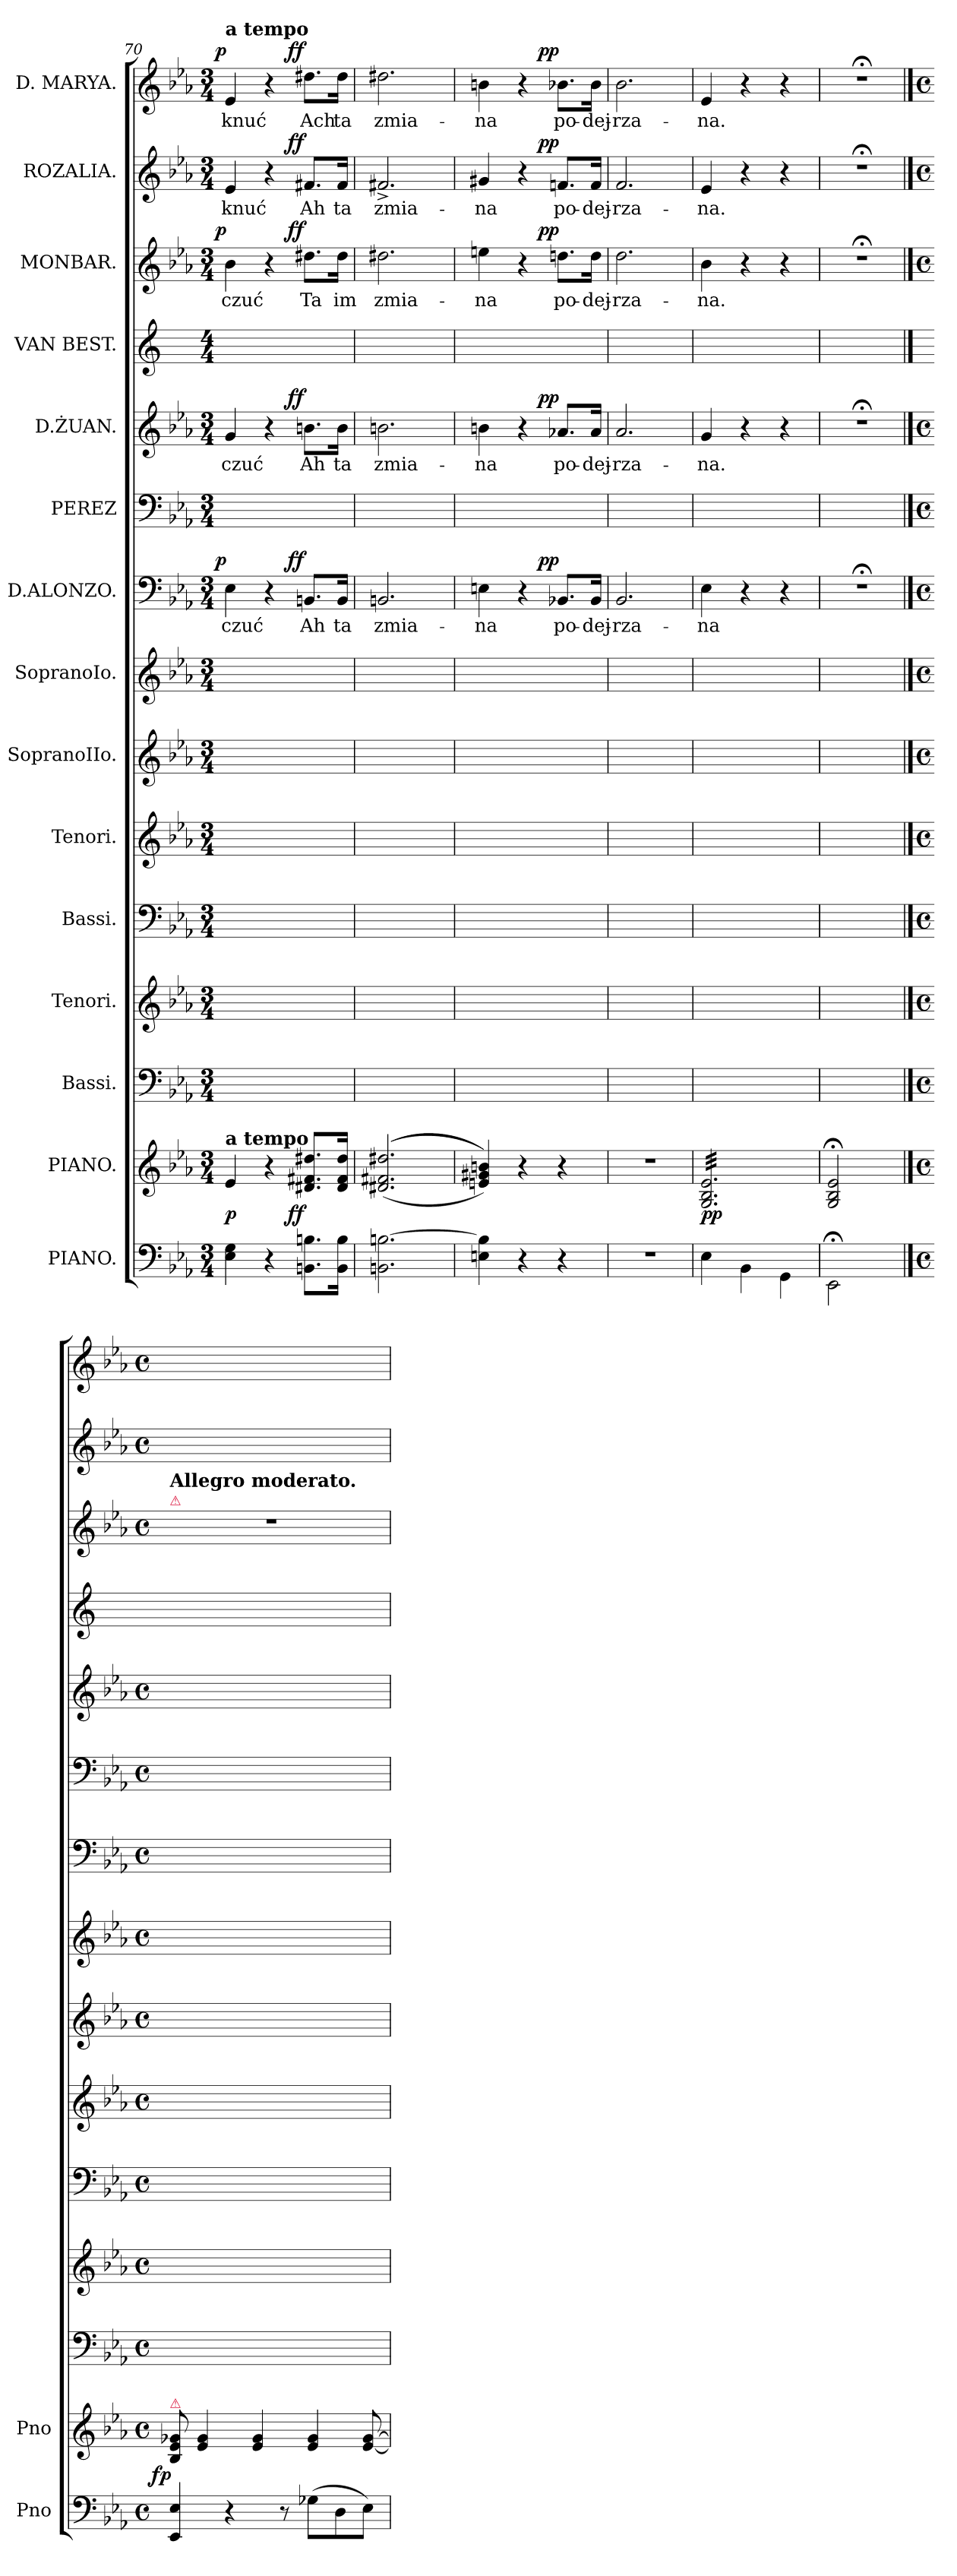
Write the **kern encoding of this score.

**kern	**kern	**dynam	**kern	**kern	**kern	**kern	**kern	**kern	**kern	**text	**dynam	**kern	**kern	**text	**dynam	**kern	**kern	**text	**dynam	**kern	**text	**dynam	**kern	**text	**dynam
*part15	*part14	*part14	*part13	*part12	*part11	*part10	*part9	*part8	*part7	*part7	*part7	*part6	*part5	*part5	*part5	*part4	*part3	*part3	*part3	*part2	*part2	*part2	*part1	*part1	*part1
*staff15	*staff14	*staff14	*staff13	*staff12	*staff11	*staff10	*staff9	*staff8	*staff7	*staff7	*staff7	*staff6	*staff5	*staff5	*staff5	*staff4	*staff3	*staff3	*staff3	*staff2	*staff2	*staff2	*staff1	*staff1	*staff1
*I"PIANO.	*I"PIANO.	*	*I"Bassi.	*I"Tenori.	*I"Bassi.	*I"Tenori.	*I"SopranoIIo.	*I"SopranoIo.	*I"D.ALONZO.	*	*	*I"PEREZ	*I"D.ŻUAN.	*	*	*I"VAN BEST.	*I"MONBAR.	*	*	*I"ROZALIA.	*	*	*I"D. MARYA.	*	*
*I'Pno	*I'Pno	*	*	*	*	*	*	*	*	*	*	*	*	*	*	*	*	*	*	*	*	*	*	*	*
*clefF4	*clefG2	*	*clefF4	*clefG2	*clefF4	*clefG2	*clefG2	*clefG2	*clefF4	*	*	*clefF4	*clefG2	*	*	*clefG2	*clefG2	*	*	*clefG2	*	*	*clefG2	*	*
*	*	*	*	*ITrd8c12	*	*ITrd8c12	*	*	*	*	*	*	*ITrd8c12	*	*	*ITrd8c12	*ITrd8c12	*	*	*	*	*	*	*	*
*k[b-e-a-]	*k[b-e-a-]	*	*k[b-e-a-]	*k[b-e-a-]	*k[b-e-a-]	*k[b-e-a-]	*k[b-e-a-]	*k[b-e-a-]	*k[b-e-a-]	*	*	*k[b-e-a-]	*k[b-e-a-]	*	*	*k[]	*k[b-e-a-]	*	*	*k[b-e-a-]	*	*	*k[b-e-a-]	*	*
*M3/4	*M3/4	*	*M3/4	*M3/4	*M3/4	*M3/4	*M3/4	*M3/4	*M3/4	*	*	*M3/4	*M3/4	*	*	*M4/4	*M3/4	*	*	*M3/4	*	*	*M3/4	*	*
=70	=70	=70	=70	=70	=70	=70	=70	=70	=70	=70	=70	=70	=70	=70	=70	=70	=70	=70	=70	=70	=70	=70	=70	=70	=70
!	!	!	!	!	!	!	!	!	!	!	!	!	!	!	!	!	!	!	!	!	!	!	!LO:TX:a:B:t=a tempo	!	!
!	!LO:TX:a:B:t=a tempo	!	!	!	!	!	!	!	!	!	!	!	!	!	!	!	!	!	!	!	!	!	!	!	!
!	!	!	!	!	!	!	!	!	!	!	!LO:DY:a:rj	!	!	!	!	!	!	!	!LO:DY:a:rj	!	!	!	!	!	!LO:DY:a:rj
4E-\ 4G\	4e-/	p	2.ryy	2.ryy	2.ryy	2.ryy	2.ryy	2.ryy	4E-\	czuć	p	2.ryy	4G/	czuć	.	2.ryy	4B-\	czuć	p	4e-/	knuć	.	4e-/	knuć	p
4r	4r	.	.	.	.	.	.	.	4r	.	.	.	4r	.	.	.	4r	.	.	4r	.	.	4r	.	.
!	!	!LO:DY:b:rj	!	!	!	!	!	!	!	!	!LO:DY:b:rj	!	!	!	!LO:DY:b:rj	!	!	!	!LO:DY:b:rj	!	!	!LO:DY:b:rj	!	!	!LO:DY:b:rj
8.BBn\ 8.Bn\L	8.d#X/ 8.f#X/ 8.dd#X/L	ff	.	.	.	.	.	.	8.BBn/L	Ah	ff	.	8.Bn\L	Ah	ff	.	8.d#X\L	Ta	ff	8.f#X/L	Ah	ff	8.dd#X\L	Ach	ff
16BB\ 16B\Jk	16d#/ 16f#/ 16dd#/Jk	.	.	.	.	.	.	.	16BB/Jk	ta	.	.	16B\Jk	ta	.	.	16d#\Jk	im	.	16f#/Jk	ta	.	16dd#\Jk	ta	.
=71	=71	=71	=71	=71	=71	=71	=71	=71	=71	=71	=71	=71	=71	=71	=71	=71	=71	=71	=71	=71	=71	=71	=71	=71	=71
2.BBn\ [2.Bn\	(<(>(>2.d#X/ 2.f#X/ 2.dd#X/	.	2.ryy	2.ryy	2.ryy	2.ryy	2.ryy	2.ryy	2.BBn/	zmia-	.	2.ryy	2.Bn\	zmia-	.	2.ryy	2.d#X\	zmia-	.	2.f#X^>/	zmia-	.	2.dd#X\	zmia-	.
=72	=72	=72	=72	=72	=72	=72	=72	=72	=72	=72	=72	=72	=72	=72	=72	=72	=72	=72	=72	=72	=72	=72	=72	=72	=72
4En\ 4B]\	4en/ 4g#X/ 4bn/)))	.	2.ryy	2.ryy	2.ryy	2.ryy	2.ryy	2.ryy	4En\	-na	.	2.ryy	4Bn\	-na	.	2.ryy	4en\	-na	.	4g#X/	-na	.	4bn\	-na	.
4r	4r	.	.	.	.	.	.	.	4r	.	.	.	4r	.	.	.	4r	.	.	4r	.	.	4r	.	.
!	!	!	!	!	!	!	!	!	!	!	!LO:DY:a:rj	!	!	!	!LO:DY:a:rj	!	!	!	!LO:DY:a:rj	!	!	!LO:DY:a:rj	!	!	!LO:DY:a:rj
4r	4r	.	.	.	.	.	.	.	8.BB-X/L	po-	pp	.	8.A-X/L	po-	pp	.	8.dn\L	po-	pp	8.fn/L	po-	pp	8.b-X\L	po-	pp
.	.	.	.	.	.	.	.	.	16BB-/Jk	-dej-	.	.	16A-/Jk	-dej-	.	.	16d\Jk	-dej-	.	16f/Jk	-dej-	.	16b-\Jk	-dej-	.
=73	=73	=73	=73	=73	=73	=73	=73	=73	=73	=73	=73	=73	=73	=73	=73	=73	=73	=73	=73	=73	=73	=73	=73	=73	=73
2.r	2.r	.	2.ryy	2.ryy	2.ryy	2.ryy	2.ryy	2.ryy	2.BB-/	-rza-	.	2.ryy	2.A-/	-rza-	.	2.ryy	2.d\	-rza-	.	2.f/	-rza-	.	2.b-\	-rza-	.
=74	=74	=74	=74	=74	=74	=74	=74	=74	=74	=74	=74	=74	=74	=74	=74	=74	=74	=74	=74	=74	=74	=74	=74	=74	=74
!	!LO:TX:a:i:t=trem.	!	!	!	!	!	!	!	!	!	!	!	!	!	!	!	!	!	!	!	!	!	!	!	!
*	*tremolo	*	*	*	*	*	*	*	*	*	*	*	*	*	*	*	*	*	*	*	*	*	*	*	*
4E-\	32G/ 32B-/ 32e-/LLL	pp	2.ryy	2.ryy	2.ryy	2.ryy	2.ryy	2.ryy	4E-\	-na	.	2.ryy	4G/	-na.	.	2.ryy	4B-\	-na.	.	4e-/	-na.	.	4e-/	-na.	.
.	32G/ 32B-/ 32e-/	.	.	.	.	.	.	.	.	.	.	.	.	.	.	.	.	.	.	.	.	.	.	.	.
.	32G/ 32B-/ 32e-/	.	.	.	.	.	.	.	.	.	.	.	.	.	.	.	.	.	.	.	.	.	.	.	.
.	32G/ 32B-/ 32e-/	.	.	.	.	.	.	.	.	.	.	.	.	.	.	.	.	.	.	.	.	.	.	.	.
.	32G/ 32B-/ 32e-/	.	.	.	.	.	.	.	.	.	.	.	.	.	.	.	.	.	.	.	.	.	.	.	.
.	32G/ 32B-/ 32e-/	.	.	.	.	.	.	.	.	.	.	.	.	.	.	.	.	.	.	.	.	.	.	.	.
.	32G/ 32B-/ 32e-/	.	.	.	.	.	.	.	.	.	.	.	.	.	.	.	.	.	.	.	.	.	.	.	.
.	32G/ 32B-/ 32e-/	.	.	.	.	.	.	.	.	.	.	.	.	.	.	.	.	.	.	.	.	.	.	.	.
4BB-\	32G/ 32B-/ 32e-/	.	.	.	.	.	.	.	4r	.	.	.	4r	.	.	.	4r	.	.	4r	.	.	4r	.	.
.	32G/ 32B-/ 32e-/	.	.	.	.	.	.	.	.	.	.	.	.	.	.	.	.	.	.	.	.	.	.	.	.
.	32G/ 32B-/ 32e-/	.	.	.	.	.	.	.	.	.	.	.	.	.	.	.	.	.	.	.	.	.	.	.	.
.	32G/ 32B-/ 32e-/	.	.	.	.	.	.	.	.	.	.	.	.	.	.	.	.	.	.	.	.	.	.	.	.
.	32G/ 32B-/ 32e-/	.	.	.	.	.	.	.	.	.	.	.	.	.	.	.	.	.	.	.	.	.	.	.	.
.	32G/ 32B-/ 32e-/	.	.	.	.	.	.	.	.	.	.	.	.	.	.	.	.	.	.	.	.	.	.	.	.
.	32G/ 32B-/ 32e-/	.	.	.	.	.	.	.	.	.	.	.	.	.	.	.	.	.	.	.	.	.	.	.	.
.	32G/ 32B-/ 32e-/	.	.	.	.	.	.	.	.	.	.	.	.	.	.	.	.	.	.	.	.	.	.	.	.
4GG\	32G/ 32B-/ 32e-/	.	.	.	.	.	.	.	4r	.	.	.	4r	.	.	.	4r	.	.	4r	.	.	4r	.	.
.	32G/ 32B-/ 32e-/	.	.	.	.	.	.	.	.	.	.	.	.	.	.	.	.	.	.	.	.	.	.	.	.
.	32G/ 32B-/ 32e-/	.	.	.	.	.	.	.	.	.	.	.	.	.	.	.	.	.	.	.	.	.	.	.	.
.	32G/ 32B-/ 32e-/	.	.	.	.	.	.	.	.	.	.	.	.	.	.	.	.	.	.	.	.	.	.	.	.
.	32G/ 32B-/ 32e-/	.	.	.	.	.	.	.	.	.	.	.	.	.	.	.	.	.	.	.	.	.	.	.	.
.	32G/ 32B-/ 32e-/	.	.	.	.	.	.	.	.	.	.	.	.	.	.	.	.	.	.	.	.	.	.	.	.
.	32G/ 32B-/ 32e-/	.	.	.	.	.	.	.	.	.	.	.	.	.	.	.	.	.	.	.	.	.	.	.	.
.	32G/ 32B-/ 32e-/JJJ	.	.	.	.	.	.	.	.	.	.	.	.	.	.	.	.	.	.	.	.	.	.	.	.
*	*Xtremolo	*	*	*	*	*	*	*	*	*	*	*	*	*	*	*	*	*	*	*	*	*	*	*	*
=75	=75	=75	=75	=75	=75	=75	=75	=75	=75	=75	=75	=75	=75	=75	=75	=75	=75	=75	=75	=75	=75	=75	=75	=75	=75
!LO:N:vis=2	!LO:N:vis=2	!	!	!	!	!	!	!	!	!	!	!	!	!	!	!	!	!	!	!	!	!	!	!	!
2.EE-;\	2.G;</ 2.B-;</ 2.e-;</	.	2.ryy	2.ryy	2.ryy	2.ryy	2.ryy	2.ryy	2.r;<	.	.	2.ryy	2.r;<	.	.	2.ryy	2.r;<	.	.	2.r;<	.	.	2.r;<	.	.
==76	==76	==76	==76	==76	==76	==76	==76	==76	==76	==76	==76	==76	==76	==76	==76	==76	==76	==76	==76	==76	==76	==76	==76	==76	==76
*M4/4	*M4/4	*	*M4/4	*M4/4	*M4/4	*M4/4	*M4/4	*M4/4	*M4/4	*	*	*M4/4	*M4/4	*	*	*	*M4/4	*	*	*M4/4	*	*	*M4/4	*	*
*met(c)	*met(c)	*	*met(c)	*met(c)	*met(c)	*met(c)	*met(c)	*met(c)	*met(c)	*	*	*met(c)	*met(c)	*	*	*	*met(c)	*	*	*met(c)	*	*	*met(c)	*	*
!	!	!	!	!	!	!	!	!	!	!	!	!	!	!	!	!	!LO:TX:a:B:color=crimson:t=⚠	!	!	!	!	!	!	!	!
!	!	!	!	!	!	!	!	!	!	!	!	!	!	!	!	!	!LO:TX:a:B:t=Allegro moderato.	!	!	!	!	!	!	!	!
!	!LO:TX:a:B:color=crimson:t=⚠	!	!	!	!	!	!	!	!	!	!	!	!	!	!	!	!	!	!	!	!	!	!	!	!
!	!	!LO:DY:b:rj	!	!	!	!	!	!	!	!	!	!	!	!	!	!	!	!	!	!	!	!	!	!	!
4EE-/ 4E-/	8B-/ 8e-/ 8g-X/	fp	1ryy	1ryy	1ryy	1ryy	1ryy	1ryy	1ryy	.	.	1ryy	1ryy	.	.	1ryy	1r	.	.	1ryy	.	.	1ryy	.	.
.	4e-/ 4g-/	.	.	.	.	.	.	.	.	.	.	.	.	.	.	.	.	.	.	.	.	.	.	.	.
4r	.	.	.	.	.	.	.	.	.	.	.	.	.	.	.	.	.	.	.	.	.	.	.	.	.
.	4e-/ 4g-/	.	.	.	.	.	.	.	.	.	.	.	.	.	.	.	.	.	.	.	.	.	.	.	.
8r	.	.	.	.	.	.	.	.	.	.	.	.	.	.	.	.	.	.	.	.	.	.	.	.	.
(8G-X\L	4e-/ 4g-/	.	.	.	.	.	.	.	.	.	.	.	.	.	.	.	.	.	.	.	.	.	.	.	.
8D\	.	.	.	.	.	.	.	.	.	.	.	.	.	.	.	.	.	.	.	.	.	.	.	.	.
8E-\J)	[8e-/ [8g-/	.	.	.	.	.	.	.	.	.	.	.	.	.	.	.	.	.	.	.	.	.	.	.	.
=	=	=	=	=	=	=	=	=	=	=	=	=	=	=	=	=	=	=	=	=	=	=	=	=	=
*-	*-	*-	*-	*-	*-	*-	*-	*-	*-	*-	*-	*-	*-	*-	*-	*-	*-	*-	*-	*-	*-	*-	*-	*-	*-
